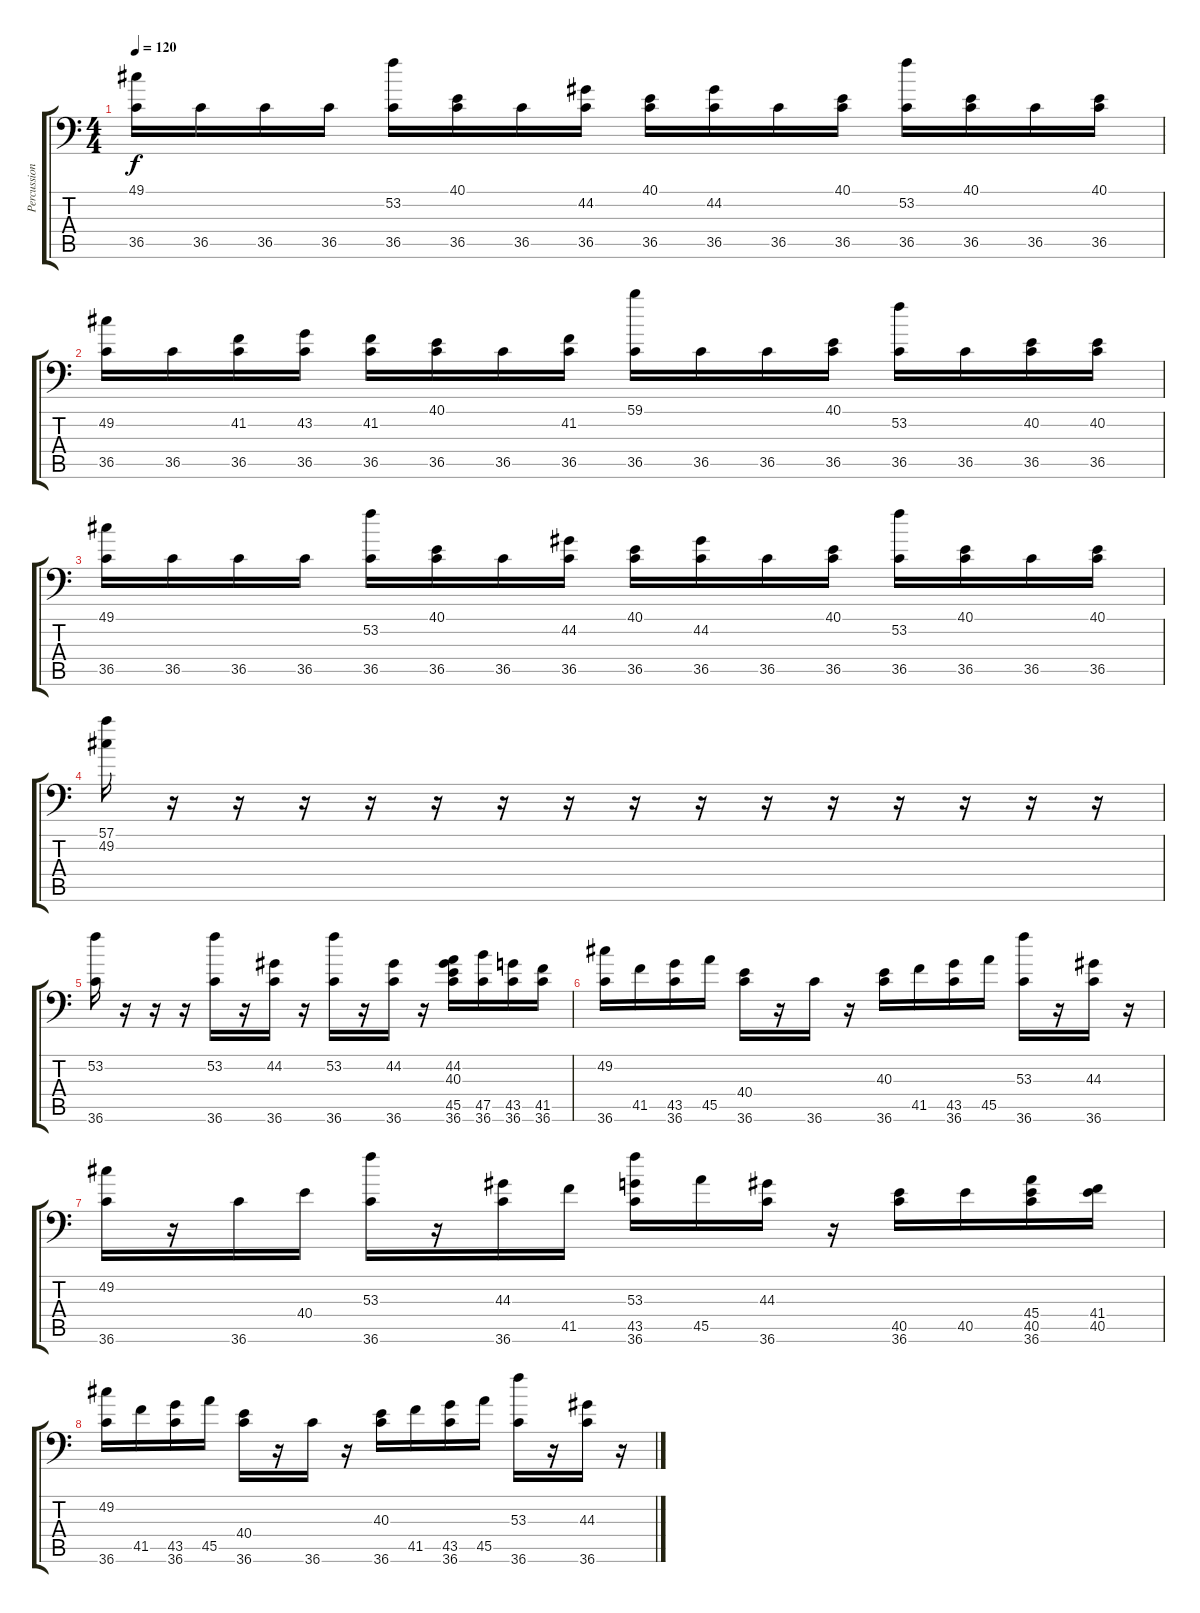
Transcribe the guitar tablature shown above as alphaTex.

\track ("Percussion" "Percussion") {instrument acousticgrandpiano}
\staff {score tabs}
\tuning (C-1 C-1 C-1 C-1 C-1 C-1) {hide}
\ts (4 4)
\tempo 120
\clef f4
\ks c
(49.1 36.5).16{dy f} 36.5.16 36.5.16 36.5.16 (53.2 36.5).16 (40.1 36.5).16 36.5.16 (44.2 36.5).16 (40.1 36.5).16 (44.2 36.5).16 36.5.16 (40.1 36.5).16 (53.2 36.5).16 (40.1 36.5).16 36.5.16 (40.1 36.5).16 |
(49.2 36.5).16 36.5.16 (41.2 36.5).16 (43.2 36.5).16 (41.2 36.5).16 (40.1 36.5).16 36.5.16 (41.2 36.5).16 (59.1 36.5).16 36.5.16 36.5.16 (40.1 36.5).16 (53.2 36.5).16 36.5.16 (40.2 36.5).16 (40.2 36.5).16 |
(49.1 36.5).16 36.5.16 36.5.16 36.5.16 (53.2 36.5).16 (40.1 36.5).16 36.5.16 (44.2 36.5).16 (40.1 36.5).16 (44.2 36.5).16 36.5.16 (40.1 36.5).16 (53.2 36.5).16 (40.1 36.5).16 36.5.16 (40.1 36.5).16 |
(57.1 49.2).16 r.16 r.16 r.16 r.16 r.16 r.16 r.16 r.16 r.16 r.16 r.16 r.16 r.16 r.16 r.16 |
(53.2 36.6).16 r.16 r.16 r.16 (53.2 36.6).16 r.16 (44.2 36.6).16 r.16 (53.2 36.6).16 r.16 (44.2 36.6).16 r.16 (44.2 40.3 45.5 36.6).16 (47.5 36.6).16 (43.5 36.6).16 (41.5 36.6).16 |
(49.2 36.6).16 41.5.16 (43.5 36.6).16 45.5.16 (40.4 36.6).16 r.16 36.6.16 r.16 (40.3 36.6).16 41.5.16 (43.5 36.6).16 45.5.16 (53.3 36.6).16 r.16 (44.3 36.6).16 r.16 |
(49.2 36.6).16 r.16 36.6.16 40.4.16 (53.3 36.6).16 r.16 (44.3 36.6).16 41.5.16 (53.3 43.5 36.6).16 45.5.16 (44.3 36.6).16 r.16 (40.5 36.6).16 40.5.16 (45.4 40.5 36.6).16 (41.4 40.5).16 |
(49.2 36.6).16 41.5.16 (43.5 36.6).16 45.5.16 (40.4 36.6).16 r.16 36.6.16 r.16 (40.3 36.6).16 41.5.16 (43.5 36.6).16 45.5.16 (53.3 36.6).16 r.16 (44.3 36.6).16 r.16
